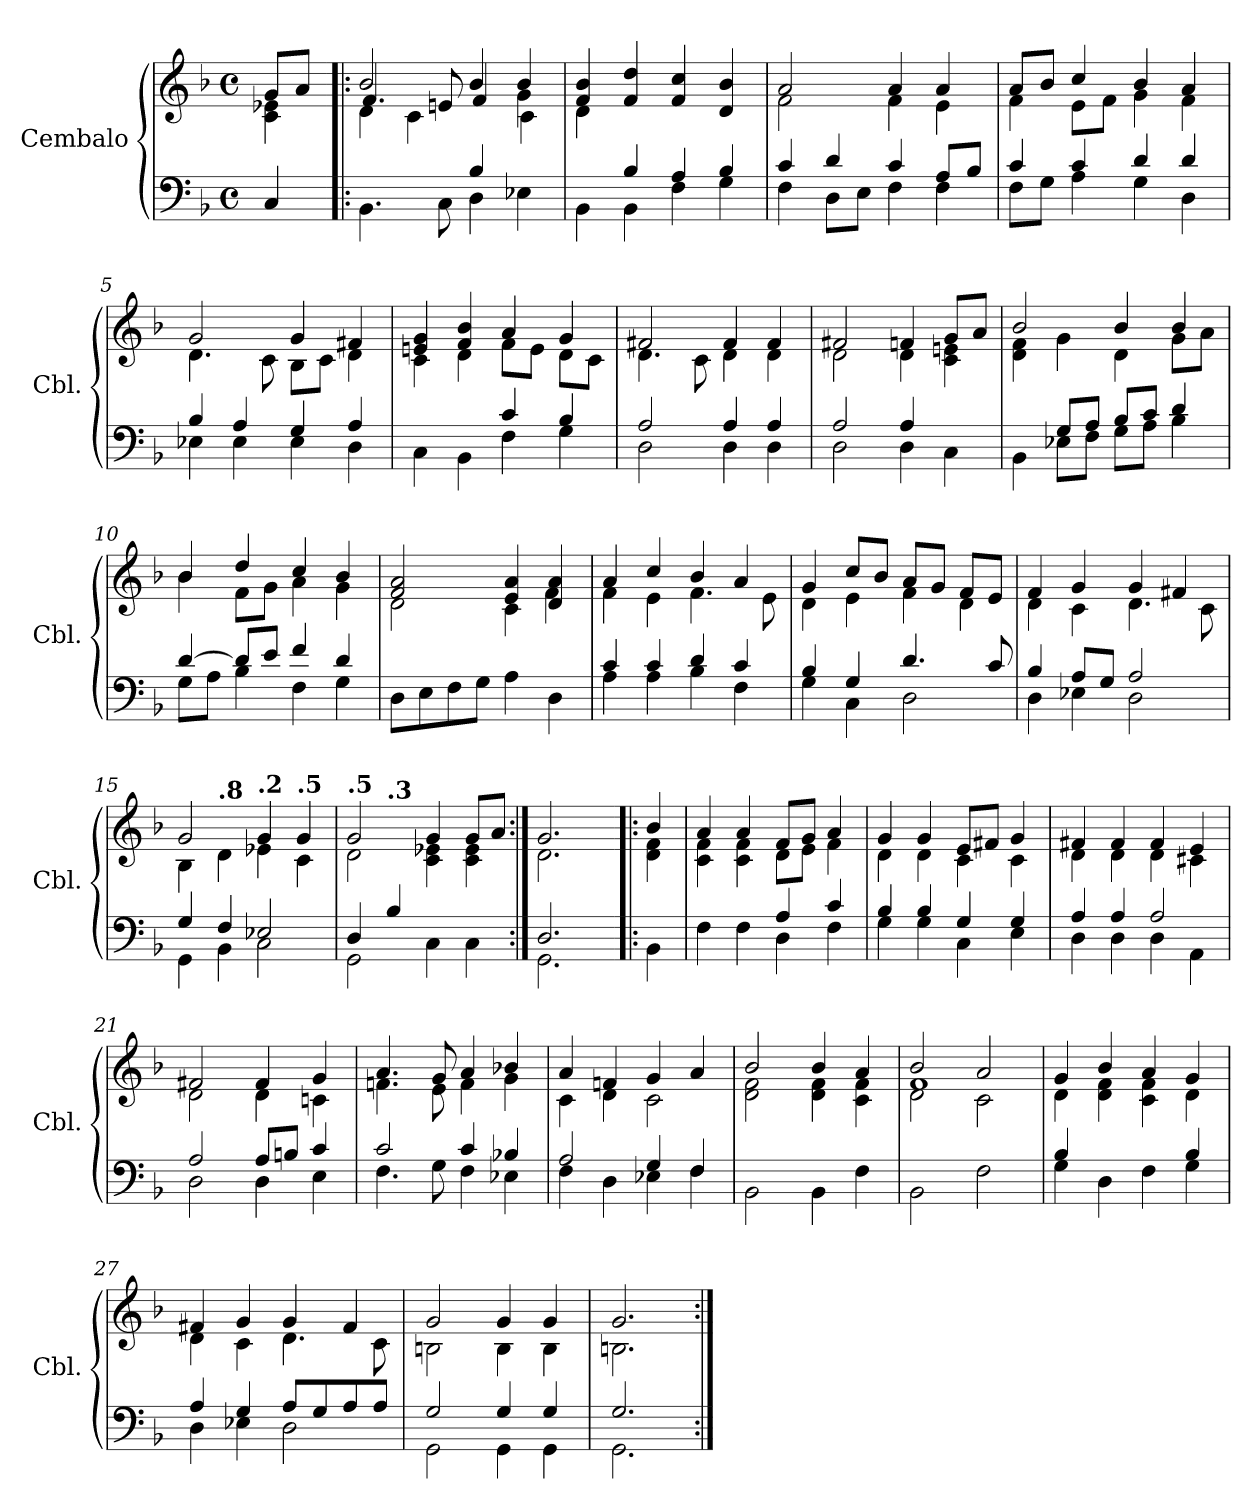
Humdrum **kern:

**kern	**kern
*part1	*part1
*staff2	*staff1
*I"Cembalo	*
*I'Cbl.	*
*clefF4	*clefG2
*k[b-]	*k[b-]
*M4/4	*M4/4
*met(c)	*met(c)
*MM72	*MM72
=	=
*	*^
4C/	8g/L	4c\ 4e-X\
.	8a/J	.
=1!|:	=1!|:	=1!|:
*^	*	*^
2ryy	4.BB-\	2b-/	4.f/	4d\
.	.	.	.	4c\
.	8C\	.	8en/	.
4B-/	4D\	4b-/	4f/	4ryy
4ryy	4E-X\	4b-/	4g\	4c\
*	*	*	*v	*v
=2	=2	=2	=2
4ryy	4BB-\	4f/ 4b-/	4d\
4B-/	4BB-\	4f/ 4dd/	2.ryy
4A/	4F\	4f/ 4cc/	.
4B-/	4G\	4d/ 4b-/	.
=3	=3	=3	=3
4c/	4F\	2a/	2f\
4d/	8D\L	.	.
.	8E\J	.	.
4c/	4F\	4a/	4f\
8A/L	4F\	4a/	4e\
8B-/J	.	.	.
=4	=4	=4	=4
4c/	8F\L	8a/L	4f\
.	8G\J	8b-/J	.
4c/	4A\	4cc/	8e\L
.	.	.	8f\J
4d/	4G\	4b-/	4g\
4d/	4D\	4a/	4f\
=5	=5	=5	=5
4B-/	4E-X\	2g/	4.d\
4A/	4E-\	.	.
.	.	.	8c\
4G/	4E-\	4g/	8B-\L
.	.	.	8c\J
4A/	4D\	4f#X/	4d\
!!LO:LB:g=z
=6	=6	=6	=6
*	*	*	*^
2ryy	4C\	4en/ 4g/	2ryy	4c\
.	4BB-\	4f/ 4b-/	.	4d\
4c/	4F\	4a/	8f\L	2ryy
.	.	.	8e\J	.
4B-/	4G\	4g/	8d\L	.
.	.	.	8c\J	.
*	*	*	*v	*v
=7	=7	=7	=7
2A/	2D\	2f#X/	4.d\
.	.	.	8c\
4A/	4D\	4f#/	4d\
4A/	4D\	4f#/	4d\
=8	=8	=8	=8
*	*	*	*^
2A/	2D\	2f#X/	2d\	2.ryy
4A/	4D\	4fn/	4d\	.
4ryy	4C\	8g/L	4ryy	4c\ 4en\
.	.	8a/J	.	.
=9	=9	=9	=9	=9
4ryy	4BB-\	2b-/	4ryy	4d\ 4f\
8G/L	8E-X\L	.	4g\	2.ryy
8A/J	8F\J	.	.	.
8B-/L	8G\L	4b-/	4d\	.
8c/J	8A\J	.	.	.
4d/	4B-\	4b-/	8g\L	.
.	.	.	8a\J	.
*	*	*	*v	*v
=10	=10	=10	=10
[4d/	8G\L	4b-/	4b-\
.	8A\J	.	.
8d/L]	4B-\	4dd/	8f\L
8e/J	.	.	8g\J
4f/	4F\	4cc/	4a\
4d/	4G\	4b-/	4g\
*v	*v	*	*
=11	=11	=11
8D\L	2f/ 2a/	2d\
8E\	.	.
8F\	.	.
8G\J	.	.
4A\	4e/ 4a/	4c\
4D\	4d/ 4a/	4f\
!!LO:LB:g=z	!!
=12	=12	=12
*^	*	*
4c/	4A\	4a/	4f\
4c/	4A\	4cc/	4e\
4d/	4B-\	4b-/	4.f\
4c/	4F\	4a/	.
.	.	.	8e\
=13	=13	=13	=13
4B-/	4G\	4g/	4d\
4G/	4C\	8cc/L	4e\
.	.	8b-/J	.
4.d/	2D\	8a/L	4f\
.	.	8g/J	.
.	.	8f/L	4d\
8c/	.	8e/J	.
=14	=14	=14	=14
4B-/	4D\	4f/	4d\
8A/L	4E-X\	4g/	4c\
8G/J	.	.	.
2A/	2D\	4g/	4.d\
.	.	4f#X/	.
.	.	.	8c\
=15	=15	=15	=15
*	*	*MM72	*
4G/	4GG\	2g/	4B-\
*	*	*MM71	*
!	!	!	!LO:TX:a:B:t=.8
4F/	4BB-\	.	4d\
*	*	*MM71	*
!	!	!LO:TX:a:B:t=.2	!
2E-X/	2C\	4g/	4e-X\
*	*	*MM70	*
!	!	!LO:TX:a:B:t=.5	!
.	.	4g/	4c\
*	*	*v	*v
=16	=16	=16
*	*	*MM69
*	*	*^
*	*	*	*^
!	!	!LO:TX:a:B:t=.5	!	!
*	*	*	*	*^
4D/	2GG\	2g/	2d\	2ryy	4ryy
*	*	*MM68	*	*	*
!	!	!	!	!	!LO:TX:a:B:t=.3
4B-/	.	.	.	.	2.ryy
*	*	*MM67	*	*	*
2ryy	4C\	4g/	2ryy	4c\ 4e-X\	.
*	*	*MM72	*	*	*
.	4C\	8g/L	.	4c\ 4e-\	.
.	.	8a/J	.	.	.
*	*	*v	*v	*v	*v
=17:|!	=17:|!	=17:|!
*	*	*MM72
*	*	*^
2.D/	2.GG\	2.g/	2.d\
*v	*v	*	*
!!LO:LB:g=z	!!
=17X1!|:	=17X1!|:	=17X1!|:
4BB-\	4b-/	4d\ 4f\
=18	=18	=18
*^	*	*^
2ryy	4F\	4a/	2ryy	4c\ 4f\
.	4F\	4a/	.	4c\ 4f\
4A/	4D\	8f/L	8d\L	2ryy
.	.	8g/J	8e\J	.
4c/	4F\	4a/	4f\	.
*	*	*	*v	*v
=19	=19	=19	=19
4B-/	4G\	4g/	4d\
4B-/	4G\	4g/	4d\
4G/	4C\	8e/L	4c\
.	.	8f#X/J	.
4G/	4E\	4g/	4c\
=20	=20	=20	=20
4A/	4D\	4f#X/	4d\
4A/	4D\	4f#/	4d\
2A/	4D\	4f#/	4d\
.	4AA\	4e/	4c#X\
=21	=21	=21	=21
2A/	2D\	2f#X/	2d\
8A/L	4D\	4f#/	4d\
8Bn/J	.	.	.
4c/	4E\	4g/	4cn\
=22	=22	=22	=22
2c/	4.F\	4.a/	4.fn\
.	8G\	8g/	8e\
4c/	4F\	4a/	4f\
4B-X/	4E-X\	4b-X/	4g\
!!LO:LB:g=z	!!
=23	=23	=23	=23
2A/	4F\	4a/	4c\
.	4D\	4fn/	4d\
4G/	4E-X\	4g/	2c\
4F/	4F\	4a/	.
*v	*v	*	*
=24	=24	=24
2BB-\	2b-/	2d\ 2f\
4BB-\	4b-/	4d\ 4f\
4F\	4a/	4c\ 4f\
=25	=25	=25
*	*	*^
2BB-\	2b-/	1f	2d\
2F\	2a/	.	2c\
=26	=26	=26	=26
*^	*	*	*
4B-/	4G\	4g/	4d\	4ryy
2ryy	4D\	4b-/	2ryy	4d\ 4f\
.	4F\	4a/	.	4c\ 4f\
4B-/	4G\	4g/	4d\	4ryy
*	*	*	*v	*v
=27	=27	=27	=27
4A/	4D\	4f#X/	4d\
4G/	4E-X\	4g/	4c\
8A/L	2D\	4g/	4.d\
8G/	.	.	.
8A/	.	4f#/	.
8A/J	.	.	8c\
=28	=28	=28	=28
2G/	2GG\	2g/	2Bn\
4G/	4GG\	4g/	4B\
4G/	4GG\	4g/	4B\
=29	=29	=29	=29
2.G/	2.GG\	2.g/	2.Bni\
*v	*v	*	*
*	*v	*v
=:|!	=:|!
*-	*-
